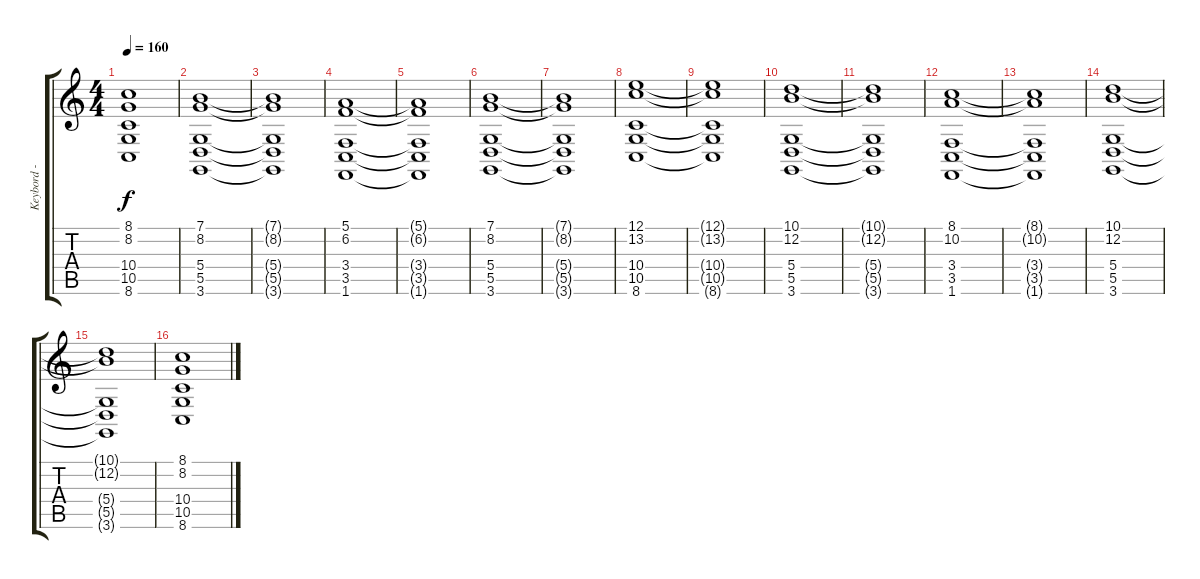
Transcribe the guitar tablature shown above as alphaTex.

\track ("Keybord - BG" "Keybord - ") {instrument pad4choir}
\staff {score tabs}
\tuning (E4 B3 G3 D3 A2 E2) {hide}
\ts (4 4)
\tempo 160
\clef g2
\ks c
(8.1{t} 8.2{t} 10.4{t} 10.5{t} 8.6{t}).1{dy f} |
(7.1 8.2 5.4 5.5 3.6).1 |
(7.1{t} 8.2{t} 5.4{t} 5.5{t} 3.6{t}).1 |
(5.1 6.2 3.4 3.5 1.6).1 |
(5.1{t} 6.2{t} 3.4{t} 3.5{t} 1.6{t}).1 |
(7.1 8.2 5.4 5.5 3.6).1 |
(7.1{t} 8.2{t} 5.4{t} 5.5{t} 3.6{t}).1 |
(12.1 13.2 10.4 10.5 8.6).1 |
(12.1{t} 13.2{t} 10.4{t} 10.5{t} 8.6{t}).1 |
(10.1 12.2 5.4 5.5 3.6).1 |
(10.1{t} 12.2{t} 5.4{t} 5.5{t} 3.6{t}).1 |
(8.1 10.2 3.4 3.5 1.6).1 |
(8.1{t} 10.2{t} 3.4{t} 3.5{t} 1.6{t}).1 |
(10.1 12.2 5.4 5.5 3.6).1 |
(10.1{t} 12.2{t} 5.4{t} 5.5{t} 3.6{t}).1 |
(8.1 8.2 10.4 10.5 8.6).1
